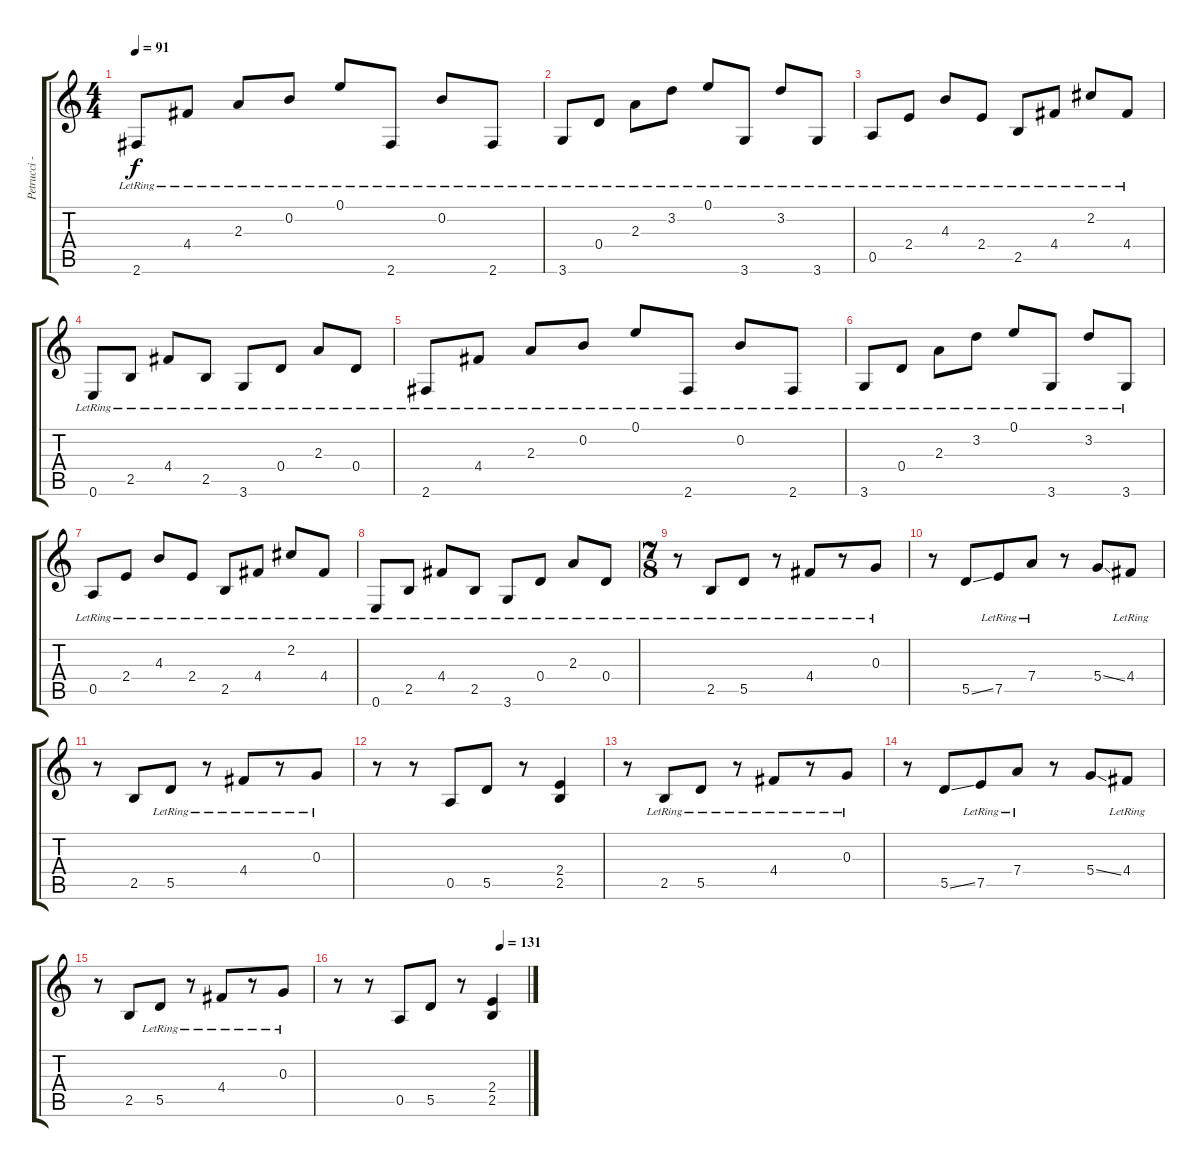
\track ("Petrucci - Acoustic 6st." "Petrucci -") {instrument acousticguitarsteel}
\staff {score tabs}
\tuning (E4 B3 G3 D3 A2 E2) {hide}
\ts (4 4)
\tempo 91
\clef g2
\ks c
2.6{lr}.8{dy f} 4.4{lr}.8 2.3{lr}.8 0.2{lr}.8 0.1{lr}.8 2.6{lr}.8 0.2{lr}.8 2.6{lr}.8 |
3.6{lr}.8 0.4{lr}.8 2.3{lr}.8 3.2{lr}.8 0.1{lr}.8 3.6{lr}.8 3.2{lr}.8 3.6{lr}.8 |
0.5{lr}.8 2.4{lr}.8 4.3{lr}.8 2.4{lr}.8 2.5{lr}.8 4.4{lr}.8 2.2{lr}.8 4.4{lr}.8 |
0.6{lr}.8 2.5{lr}.8 4.4{lr}.8 2.5{lr}.8 3.6{lr}.8 0.4{lr}.8 2.3{lr}.8 0.4{lr}.8 |
2.6{lr}.8 4.4{lr}.8 2.3{lr}.8 0.2{lr}.8 0.1{lr}.8 2.6{lr}.8 0.2{lr}.8 2.6{lr}.8 |
3.6{lr}.8 0.4{lr}.8 2.3{lr}.8 3.2{lr}.8 0.1{lr}.8 3.6{lr}.8 3.2{lr}.8 3.6{lr}.8 |
0.5{lr}.8 2.4{lr}.8 4.3{lr}.8 2.4{lr}.8 2.5{lr}.8 4.4{lr}.8 2.2{lr}.8 4.4{lr}.8 |
0.6{lr}.8 2.5{lr}.8 4.4{lr}.8 2.5{lr}.8 3.6{lr}.8 0.4{lr}.8 2.3{lr}.8 0.4{lr}.8 |
\ts (7 8)
r.8 2.5{lr}.8 5.5{lr}.8 r.8 4.4{lr}.8 r.8 0.3{lr}.8 |
r.8 5.5{ss}.8 7.5{lr}.8 7.4{lr}.8 r.8 5.4{ss}.8 4.4{lr}.8 |
r.8 2.5.8 5.5{lr}.8 r.8 4.4{lr}.8 r.8 0.3{lr}.8 |
r.8 r.8 0.5.8 5.5.8 r.8 (2.4 2.5).4 |
r.8 2.5{lr}.8 5.5{lr}.8 r.8 4.4{lr}.8 r.8 0.3{lr}.8 |
r.8 5.5{ss}.8 7.5{lr}.8 7.4{lr}.8 r.8 5.4{ss}.8 4.4{lr}.8 |
r.8 2.5.8 5.5{lr}.8 r.8 4.4{lr}.8 r.8 0.3{lr}.8 |
\tempo (131 0.8571428571428571)
r.8 r.8 0.5.8 5.5.8 r.8 (2.4 2.5).4
